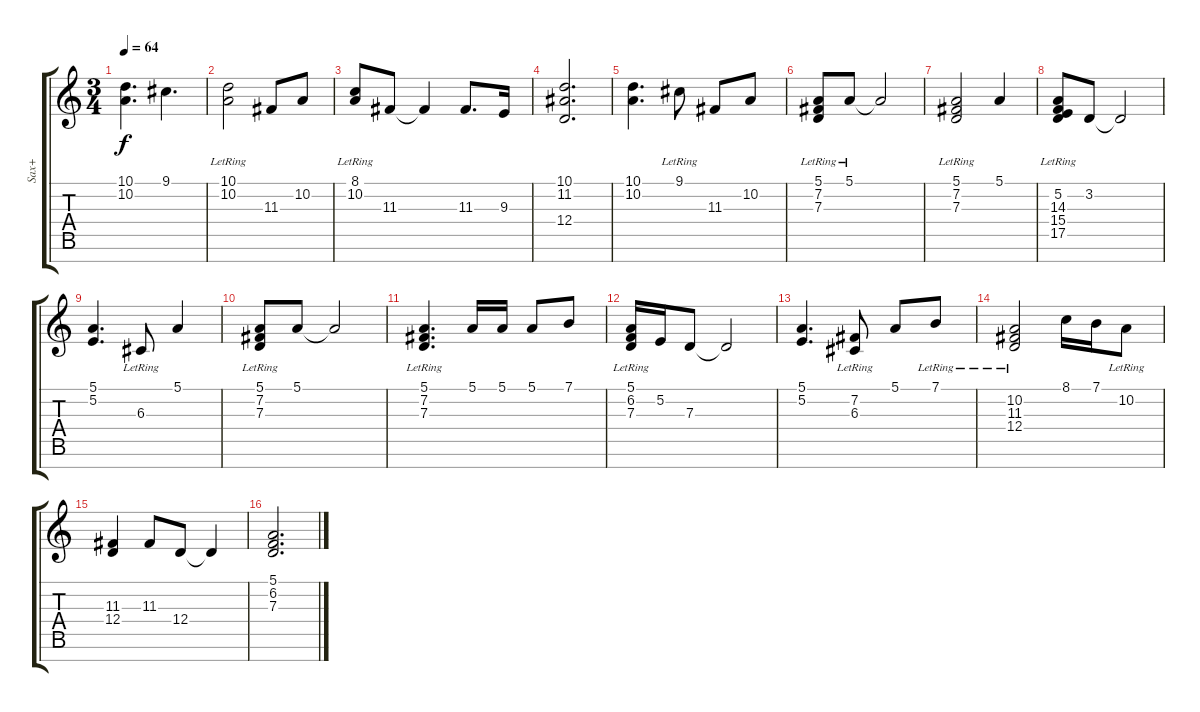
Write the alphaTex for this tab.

\track ("Sax+" "Sax+") {instrument choiraahs}
\staff {score tabs}
\tuning (E4 B3 G3 D3 A2 E2 B1) {hide}
\ts (3 4)
\tempo 64
\clef g2
\ks c
(10.1 10.2).4{d dy f} 9.1.4{d} |
(10.1{lr} 10.2).2 11.3.8 10.2.8 |
(8.1{lr} 10.2{lr}).8 11.3.8 11.3{t}.4 11.3.8{d} 9.3.16 |
(10.1 11.2 12.4).2{d} |
(10.1 10.2).4{d} 9.1{lr}.8 11.3.8 10.2.8 |
(5.1 7.2{lr} 7.3{lr}).8 5.1{lr}.8 5.1{t}.2 |
(5.1 7.2{lr} 7.3{lr}).2 5.1.4 |
(5.2 14.3{lr} 15.4{lr} 17.5).8 3.2.8 3.2{t}.2 |
(5.1 5.2).4{d} 6.3{lr}.8 5.1.4 |
(5.1 7.2{lr} 7.3{lr}).8 5.1.8 5.1{t}.2 |
(5.1 7.2{lr} 7.3{lr}).4{d} 5.1.16 5.1.16 5.1.8 7.1.8 |
(5.1{lr} 6.2 7.3).16 5.2.16 7.3.8 7.3{t}.2 |
(5.1 5.2).4{d} (7.2 6.3{lr}).8 5.1.8 7.1{lr}.8 |
(10.2 11.3{lr} 12.4{lr}).2 8.1.16 7.1.16 10.2{lr}.8 |
(11.3 12.4).4 11.3.8 12.4.8 12.4{t}.4 |
(5.1 6.2 7.3).2{d}
